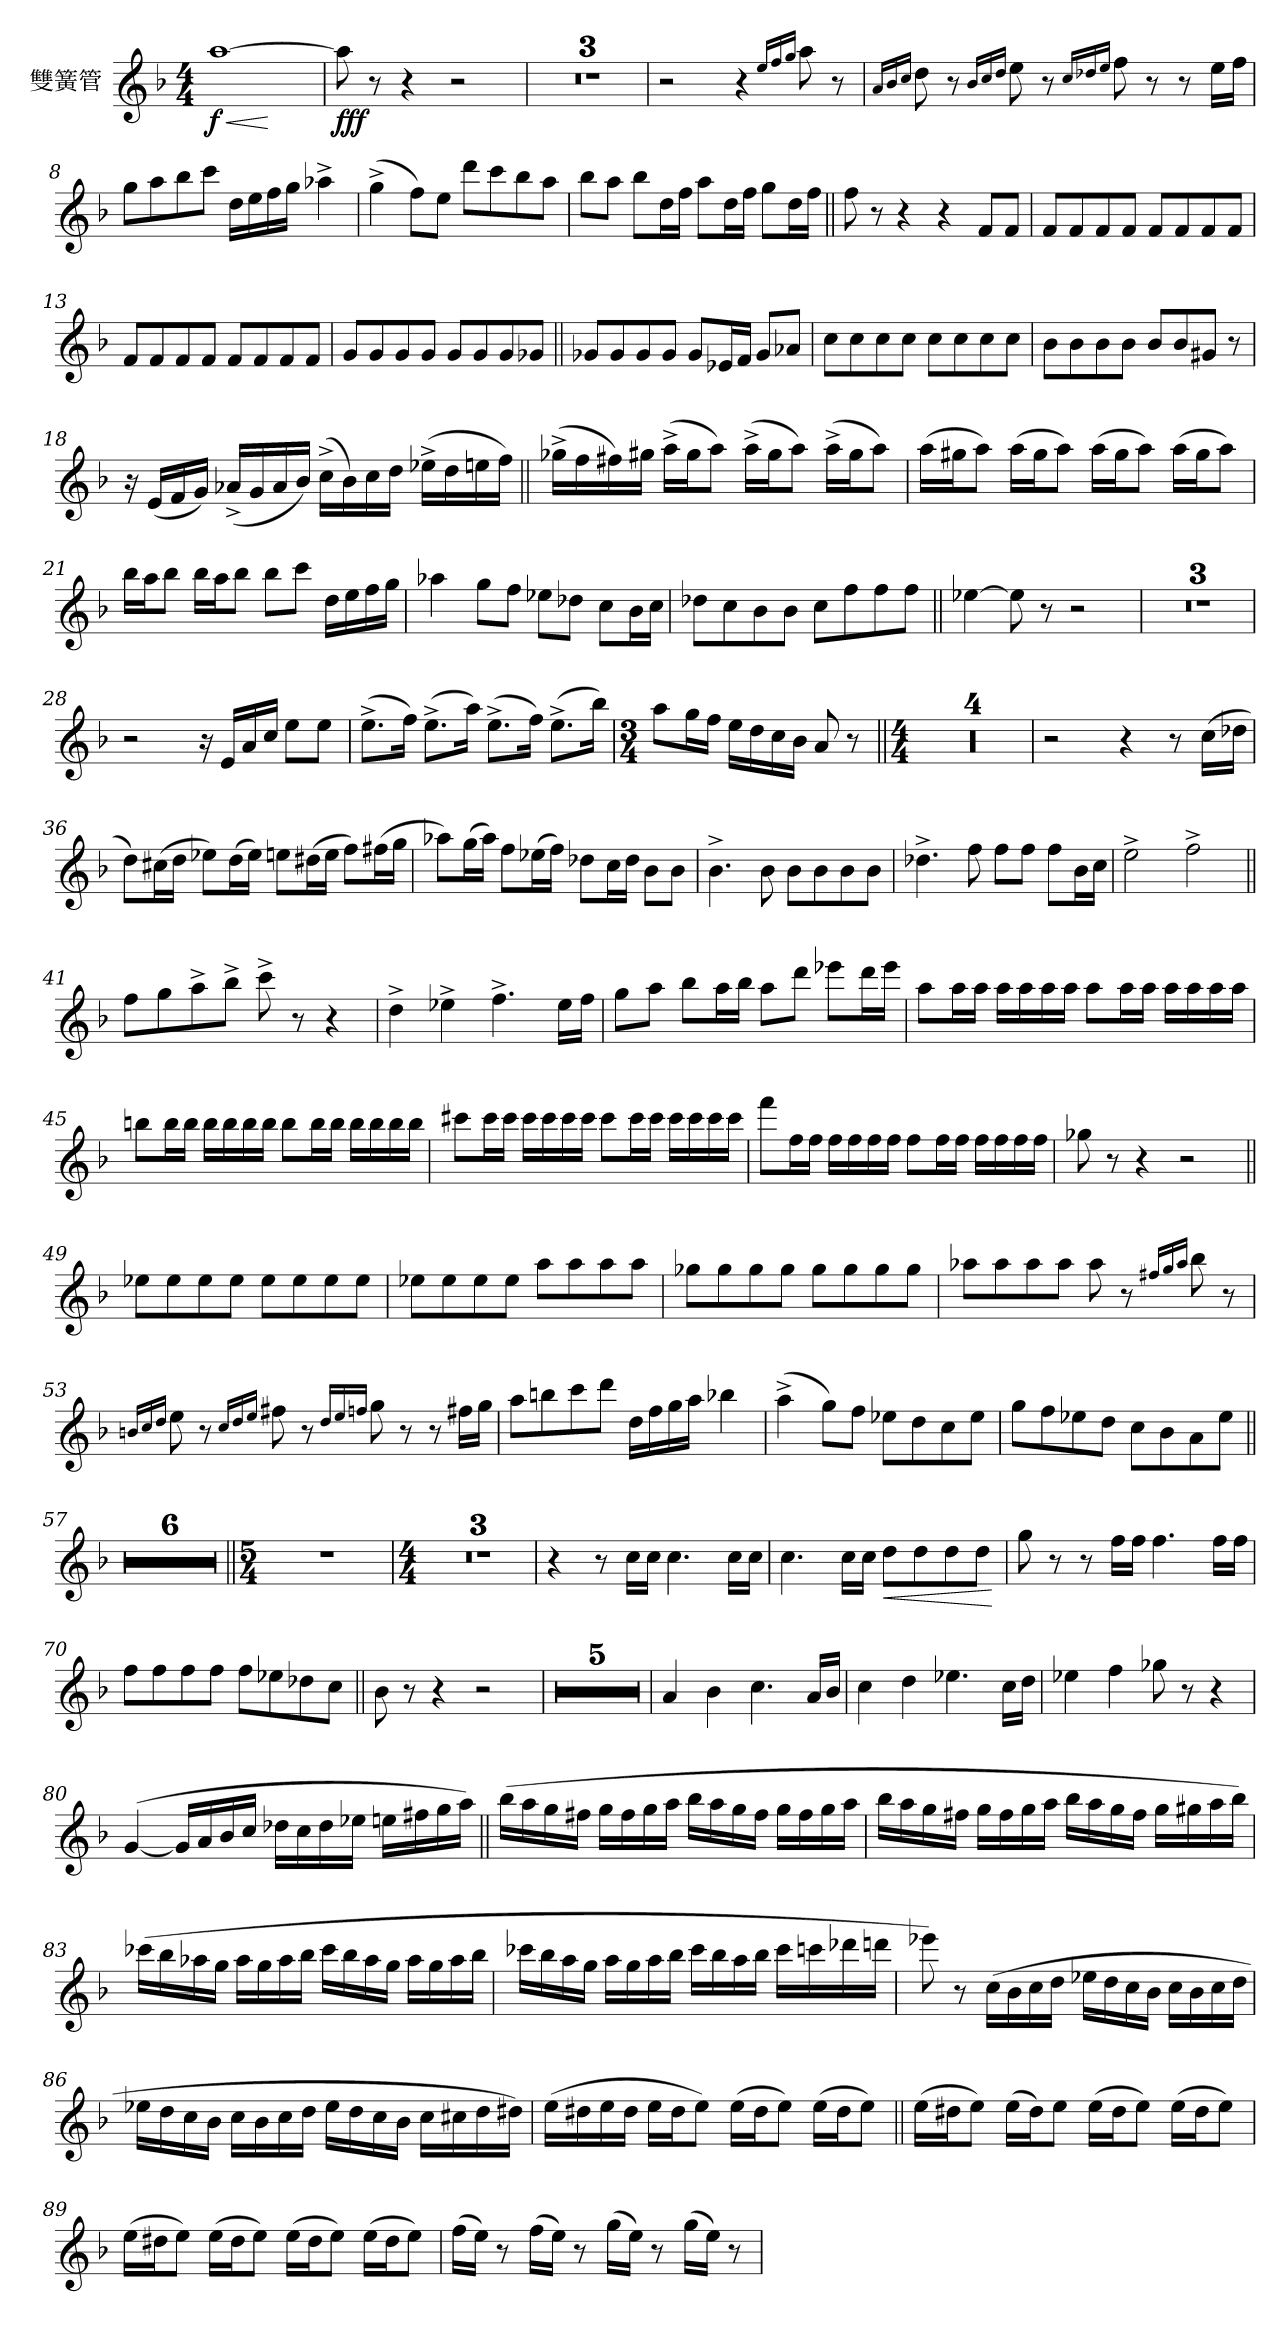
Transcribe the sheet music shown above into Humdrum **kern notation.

**kern	**dynam
*part1	*part1
*staff1	*staff1
*I"雙簧管	*
*clefG2	*
*k[b-]	*
*M4/4	*
=1	=1
!	!LO:HP:b
!	!LO:DY:n=1:b
[1aa	< f
.	[
=2	=2
!	!LO:DY:b
8aa\]	fff
8r	.
4r	.
2r	.
=3	=3
1r	.
=4	=4
1r	.
=5	=5
1r	.
=6	=6
2r	.
4r	.
16qee/LL	.
16qff/	.
16qgg/JJ	.
8aa\	.
8r	.
=7	=7
16qa/LL	.
16qb-/	.
16qcc/JJ	.
8dd\	.
8r	.
16qb-/LL	.
16qcc/	.
16qdd/JJ	.
8ee\	.
8r	.
16qcc/LL	.
16qdd-X/	.
16qee/JJ	.
8ff\	.
8r	.
8r	.
16ee\LL	.
16ff\JJ	.
=8	=8
8gg\L	.
8aa\	.
8bb-\	.
8ccc\J	.
16dd\LL	.
16ee\	.
16ff\	.
16gg\JJ	.
4aa-X^\	.
!!LO:LB:g=z
=9	=9
(>4gg^\	.
8ff\L)	.
8ee\J	.
8ddd\L	.
8ccc\	.
8bb-\	.
8aa\J	.
=10	=10
8bb-\L	.
8aa\J	.
8bb-\L	.
16dd\L	.
16ff\JJ	.
8aa\L	.
16dd\L	.
16ff\JJ	.
8gg\L	.
16dd\L	.
16ff\JJ	.
=11||	=11||
8ff\	.
8r	.
4r	.
4r	.
8f/L	.
8f/J	.
=12	=12
8f/L	.
8f/	.
8f/	.
8f/J	.
8f/L	.
8f/	.
8f/	.
8f/J	.
=13	=13
8f/L	.
8f/	.
8f/	.
8f/J	.
8f/L	.
8f/	.
8f/	.
8f/J	.
!!LO:LB:g=z
=14	=14
8g/L	.
8g/	.
8g/	.
8g/J	.
8g/L	.
8g/	.
8g/	.
8g-X/J	.
=15||	=15||
8g-X/L	.
8g-/	.
8g-/	.
8g-/J	.
8g-/L	.
16e-X/L	.
16f/JJ	.
8g-/L	.
8a-X/J	.
=16	=16
8cc\L	.
8cc\	.
8cc\	.
8cc\J	.
8cc\L	.
8cc\	.
8cc\	.
8cc\J	.
=17	=17
8b-\L	.
8b-\	.
8b-\	.
8b-\J	.
8b-/L	.
8b-/	.
8g#X/J	.
8r	.
!!LO:LB:g=z
=18	=18
16r	.
(<16e/LL	.
16f/	.
16g/JJ)	.
(<16a-X^/LL	.
16g/	.
16a-/	.
16b-/JJ)	.
(>16cc^\LL	.
16b-\)	.
16cc\	.
16dd\JJ	.
(>16ee-X^\LL	.
16dd\	.
16een\	.
16ff\JJ)	.
=19||	=19||
(>16gg-X^\LL	.
16ff\	.
16ff#X\)	.
16gg#X\JJ	.
(>16aa^\LL	.
16gg#\J	.
8aa\J)	.
(>16aa^\LL	.
16gg#\J	.
8aa\J)	.
(>16aa^\LL	.
16gg#\J	.
8aa\J)	.
!!LO:LB:g=z
=20	=20
(>16aa\LL	.
16gg#X\J	.
8aa\J)	.
(>16aa\LL	.
16gg#\J	.
8aa\J)	.
(>16aa\LL	.
16gg#\J	.
8aa\J)	.
(>16aa\LL	.
16gg#\J	.
8aa\J)	.
=21	=21
16bb-\LL	.
16aa\J	.
8bb-\J	.
16bb-\LL	.
16aa\J	.
8bb-\J	.
8bb-\L	.
8ccc\J	.
16dd\LL	.
16ee\	.
16ff\	.
16gg\JJ	.
=22	=22
4aa-X\	.
8gg\L	.
8ff\J	.
8ee-X\L	.
8dd-X\J	.
8cc\L	.
16b-\L	.
16cc\JJ	.
!!LO:LB:g=z
=23	=23
8dd-X\L	.
8cc\	.
8b-\	.
8b-\J	.
8cc\L	.
8ff\	.
8ff\	.
8ff\J	.
=24||	=24||
[4ee-X\	.
8ee-\]	.
8r	.
2r	.
=25	=25
1r	.
=26	=26
1r	.
=27	=27
1r	.
=28	=28
2r	.
16r	.
16e/LL	.
16a/	.
16cc/JJ	.
8ee\L	.
8ee\J	.
=29	=29
(>8.ee^\L	.
16ff\Jk)	.
(>8.ee^\L	.
16aa\Jk)	.
(>8.ee^\L	.
16ff\Jk)	.
(>8.ee^\L	.
16bb-\Jk)	.
=30	=30
*M3/4	*
8aa\L	.
16gg\L	.
16ff\JJ	.
16ee\LL	.
16dd\	.
16cc\	.
16b-\JJ	.
8a/	.
8r	.
!!LO:LB:g=z
=31||	=31||
*M4/4	*
1r	.
=32	=32
1r	.
=33	=33
1r	.
=34	=34
1r	.
=35	=35
2r	.
4r	.
8r	.
(>16cc\LL	.
16dd-X\JJ	.
=36	=36
8dd\L)	.
(>16cc#X\L	.
16dd\JJ	.
8ee-X\L)	.
(>16dd\L	.
16ee-\JJ)	.
8een\L	.
(>16dd#X\L	.
16ee\JJ	.
8ff\L)	.
(>16ff#X\L	.
16gg\JJ	.
=37	=37
8aa-X\L)	.
(>16gg\L	.
16aa-\JJ)	.
8ff\L	.
(>16ee-X\L	.
16ff\JJ)	.
8dd-X\L	.
16cc\L	.
16dd-\JJ	.
8b-\L	.
8b-\J	.
=38	=38
4.b-^\	.
8b-\	.
8b-\L	.
8b-\	.
8b-\	.
8b-\J	.
!!LO:LB:g=z
=39	=39
4.dd-X^\	.
8ff\	.
8ff\L	.
8ff\J	.
8ff\L	.
16b-\L	.
16cc\JJ	.
=40	=40
2ee^\	.
2ff^\	.
=41||	=41||
8ff\L	.
8gg\	.
8aa^\	.
8bb-^\J	.
8ccc^\	.
8r	.
4r	.
=42	=42
4dd^\	.
4ee-X^\	.
4.ff^\	.
16ee-\LL	.
16ff\JJ	.
=43	=43
8gg\L	.
8aa\J	.
8bb-\L	.
16aa\L	.
16bb-\JJ	.
8aa\L	.
8ddd\J	.
8eee-X\L	.
16ddd\L	.
16eee-\JJ	.
!!LO:LB:g=z
=44	=44
8aa\L	.
16aa\L	.
16aa\JJ	.
16aa\LL	.
16aa\	.
16aa\	.
16aa\JJ	.
8aa\L	.
16aa\L	.
16aa\JJ	.
16aa\LL	.
16aa\	.
16aa\	.
16aa\JJ	.
=45	=45
8bbn\L	.
16bb\L	.
16bb\JJ	.
16bb\LL	.
16bb\	.
16bb\	.
16bb\JJ	.
8bb\L	.
16bb\L	.
16bb\JJ	.
16bb\LL	.
16bb\	.
16bb\	.
16bb\JJ	.
!!LO:LB:g=z
=46	=46
8ccc#X\L	.
16ccc#\L	.
16ccc#\JJ	.
16ccc#\LL	.
16ccc#\	.
16ccc#\	.
16ccc#\JJ	.
8ccc#\L	.
16ccc#\L	.
16ccc#\JJ	.
16ccc#\LL	.
16ccc#\	.
16ccc#\	.
16ccc#\JJ	.
=47	=47
8fff\L	.
16ff\L	.
16ff\JJ	.
16ff\LL	.
16ff\	.
16ff\	.
16ff\JJ	.
8ff\L	.
16ff\L	.
16ff\JJ	.
16ff\LL	.
16ff\	.
16ff\	.
16ff\JJ	.
=48	=48
8gg-X\	.
8r	.
4r	.
2r	.
=49||	=49||
8ee-X\L	.
8ee-\	.
8ee-\	.
8ee-\J	.
8ee-\L	.
8ee-\	.
8ee-\	.
8ee-\J	.
!!LO:PB:g=z
=50	=50
8ee-X\L	.
8ee-\	.
8ee-\	.
8ee-\J	.
8aa\L	.
8aa\	.
8aa\	.
8aa\J	.
=51	=51
8gg-X\L	.
8gg-\	.
8gg-\	.
8gg-\J	.
8gg-\L	.
8gg-\	.
8gg-\	.
8gg-\J	.
=52	=52
8aa-X\L	.
8aa-\	.
8aa-\	.
8aa-\J	.
8aa-\	.
8r	.
16qff#X/LL	.
16qgg/	.
16qaa-/JJ	.
8bb-\	.
8r	.
=53	=53
16qbn/LL	.
16qcc/	.
16qdd/JJ	.
8ee\	.
8r	.
16qcc/LL	.
16qdd/	.
16qee/JJ	.
8ff#X\	.
8r	.
16qdd/LL	.
16qee/	.
16qffn/JJ	.
8gg\	.
8r	.
8r	.
16ff#X\LL	.
16gg\JJ	.
!!LO:LB:g=z
=54	=54
8aa\L	.
8bbn\	.
8ccc\	.
8ddd\J	.
16dd\LL	.
16ff\	.
16gg\	.
16aa\JJ	.
4bb-X\	.
=55	=55
(>4aa^\	.
8gg\L)	.
8ff\J	.
8ee-X\L	.
8dd\	.
8cc\	.
8ee-\J	.
=56	=56
8gg\L	.
8ff\	.
8ee-X\	.
8dd\J	.
8cc\L	.
8b-\	.
8a\	.
8ee-\J	.
=57||	=57||
1r	.
=58	=58
1r	.
=59	=59
1r	.
=60	=60
1r	.
=61	=61
1r	.
=62	=62
1r	.
=63||	=63||
*M5/4	*
4%5r	.
=64	=64
*M4/4	*
1r	.
=65	=65
1r	.
=66	=66
1r	.
!!LO:LB:g=z
=67	=67
4r	.
8r	.
16cc\LL	.
16cc\JJ	.
4.cc\	.
16cc\LL	.
16cc\JJ	.
=68	=68
4.cc\	.
16cc\LL	.
16cc\JJ	.
!	!LO:HP:b
8dd\L	<
8dd\	.
8dd\	.
8dd\J	.
.	[
=69	=69
8gg\	.
8r	.
8r	.
16ff\LL	.
16ff\JJ	.
4.ff\	.
16ff\LL	.
16ff\JJ	.
=70	=70
8ff\L	.
8ff\	.
8ff\	.
8ff\J	.
8ff\L	.
8ee-X\	.
8dd-X\	.
8cc\J	.
=71||	=71||
8b-\	.
8r	.
4r	.
2r	.
=72	=72
1r	.
=73	=73
1r	.
=74	=74
1r	.
=75	=75
1r	.
=76	=76
1r	.
=77	=77
4a/	.
4b-\	.
4.cc\	.
16a/LL	.
16b-/JJ	.
!!LO:LB:g=z
=78	=78
4cc\	.
4dd\	.
4.ee-X\	.
16cc\LL	.
16dd\JJ	.
=79	=79
4ee-X\	.
4ff\	.
8gg-X\	.
8r	.
4r	.
=80	=80
(>[4g/	.
16g/LL]	.
16a/	.
16b-/	.
16cc/JJ	.
16dd-X\LL	.
16cc\	.
16dd-\	.
16ee-X\JJ	.
16een\LL	.
16ff#X\	.
16gg\	.
16aa\JJ)	.
=81||	=81||
(>16bb-\LL	.
16aa\	.
16gg\	.
16ff#X\JJ	.
16gg\LL	.
16ff#\	.
16gg\	.
16aa\JJ	.
16bb-\LL	.
16aa\	.
16gg\	.
16ff#\JJ	.
16gg\LL	.
16ff#\	.
16gg\	.
16aa\JJ	.
!!LO:LB:g=z
=82	=82
16bb-\LL	.
16aa\	.
16gg\	.
16ff#X\JJ	.
16gg\LL	.
16ff#\	.
16gg\	.
16aa\JJ	.
16bb-\LL	.
16aa\	.
16gg\	.
16ff#\JJ	.
16gg\LL	.
16gg#X\	.
16aa\	.
16bb-\JJ)	.
=83	=83
(>16ccc-X\LL	.
16bb-\	.
16aa-X\	.
16gg\JJ	.
16aa-\LL	.
16gg\	.
16aa-\	.
16bb-\JJ	.
16ccc-\LL	.
16bb-\	.
16aa-\	.
16gg\JJ	.
16aa-\LL	.
16gg\	.
16aa-\	.
16bb-\JJ	.
!!LO:LB:g=z
=84	=84
16ccc-X\LL	.
16bb-\	.
16aa\	.
16gg\JJ	.
16aa\LL	.
16gg\	.
16aa\	.
16bb-\JJ	.
16ccc-\LL	.
16bb-\	.
16aa\	.
16bb-\JJ	.
16ccc-\LL	.
16cccn\	.
16ddd-X\	.
16dddn\JJ	.
=85	=85
8eee-X\)	.
8r	.
(>16cc\LL	.
16b-\	.
16cc\	.
16dd\JJ	.
16ee-X\LL	.
16dd\	.
16cc\	.
16b-\JJ	.
16cc\LL	.
16b-\	.
16cc\	.
16dd\JJ	.
!!LO:LB:g=z
=86	=86
16ee-X\LL	.
16dd\	.
16cc\	.
16b-\JJ	.
16cc\LL	.
16b-\	.
16cc\	.
16dd\JJ	.
16ee-\LL	.
16dd\	.
16cc\	.
16b-\JJ	.
16cc\LL	.
16cc#X\	.
16dd\	.
16dd#X\JJ)	.
=87	=87
(>16ee\LL	.
16dd#X\	.
16ee\	.
16dd#\JJ	.
16ee\LL	.
16dd#\J	.
8ee\J)	.
(>16ee\LL	.
16dd#\J	.
8ee\J)	.
(>16ee\LL	.
16dd#\J	.
8ee\J)	.
=88||	=88||
(>16ee\LL	.
16dd#X\J	.
8ee\J)	.
(>16ee\LL	.
16dd#\J)	.
8ee\J	.
(>16ee\LL	.
16dd#\J	.
8ee\J)	.
(>16ee\LL	.
16dd#\J	.
8ee\J)	.
!!LO:LB:g=z
=89	=89
(>16ee\LL	.
16dd#X\J	.
8ee\J)	.
(>16ee\LL	.
16dd#\J	.
8ee\J)	.
(>16ee\LL	.
16dd#\J	.
8ee\J)	.
(>16ee\LL	.
16dd#\J	.
8ee\J)	.
=90	=90
(>16ff\LL	.
16ee\JJ)	.
8r	.
(>16ff\LL	.
16ee\JJ)	.
8r	.
(>16gg\LL	.
16ee\JJ)	.
8r	.
(>16gg\LL	.
16ee\JJ)	.
8r	.
=	=
*-	*-
